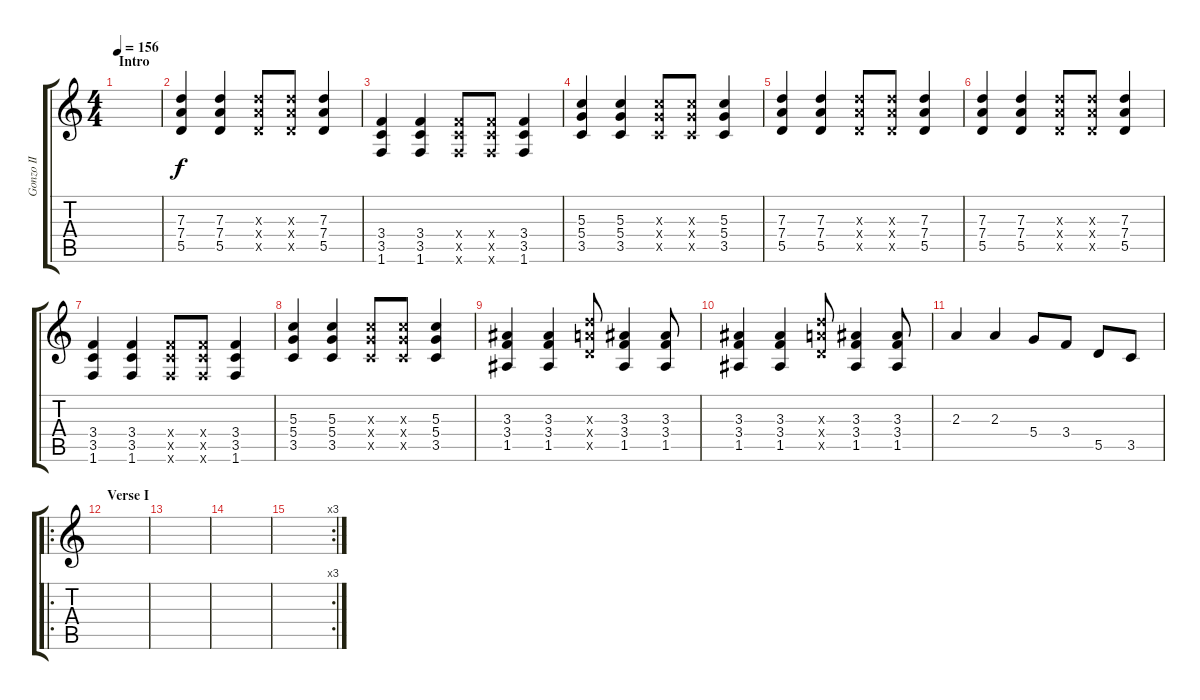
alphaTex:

\track ("Gonzo II" "Gonzo II") {instrument overdrivenguitar}
\staff {score tabs}
\tuning (E4 B3 G3 D3 A2 E2) {hide}
\ts (4 4)
\section ("" "Intro")
\tempo 156
\clef g2
\ks c
|
(7.3 7.4 5.5).4 (7.3 7.4 5.5).4 (7.3{x} 7.4{x} 5.5{x}).8 (7.3{x} 7.4{x} 5.5{x}).8 (7.3 7.4 5.5).4 |
(3.4 3.5 1.6).4 (3.4 3.5 1.6).4 (3.4{x} 3.5{x} 1.6{x}).8 (3.4{x} 3.5{x} 1.6{x}).8 (3.4 3.5 1.6).4 |
(5.3 5.4 3.5).4 (5.3 5.4 3.5).4 (5.3{x} 5.4{x} 3.5{x}).8 (5.3{x} 5.4{x} 3.5{x}).8 (5.3 5.4 3.5).4 |
(7.3 7.4 5.5).4 (7.3 7.4 5.5).4 (7.3{x} 7.4{x} 5.5{x}).8 (7.3{x} 7.4{x} 5.5{x}).8 (7.3 7.4 5.5).4 |
(7.3 7.4 5.5).4 (7.3 7.4 5.5).4 (7.3{x} 7.4{x} 5.5{x}).8 (7.3{x} 7.4{x} 5.5{x}).8 (7.3 7.4 5.5).4 |
(3.4 3.5 1.6).4 (3.4 3.5 1.6).4 (3.4{x} 3.5{x} 1.6{x}).8 (3.4{x} 3.5{x} 1.6{x}).8 (3.4 3.5 1.6).4 |
(5.3 5.4 3.5).4 (5.3 5.4 3.5).4 (5.3{x} 5.4{x} 3.5{x}).8 (5.3{x} 5.4{x} 3.5{x}).8 (5.3 5.4 3.5).4 |
(3.3 3.4 1.5).4 (3.3 3.4 1.5).4 (7.3{x} 7.4{x} 5.5{x}).8 (3.3 3.4 1.5).4 (3.3 3.4 1.5).8 |
(3.3 3.4 1.5).4 (3.3 3.4 1.5).4 (7.3{x} 7.4{x} 5.5{x}).8 (3.3 3.4 1.5).4 (3.3 3.4 1.5).8 |
2.3.4 2.3.4 5.4.8 3.4.8 5.5.8 3.5.8 |
\ro
\section ("" "Verse I")
|
|
|
\rc 3
